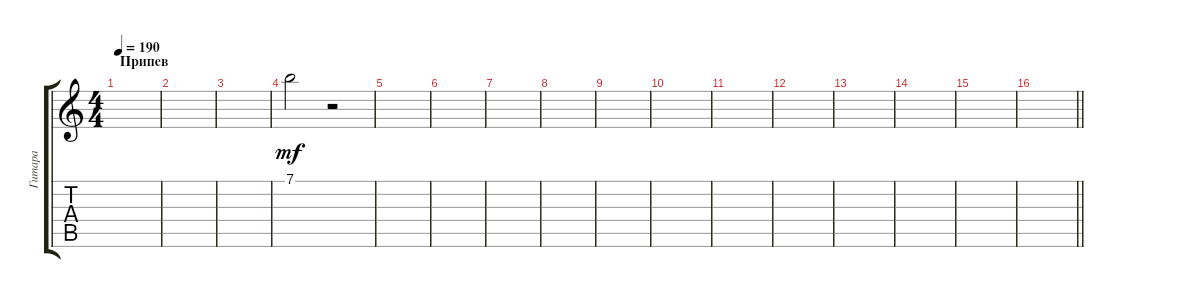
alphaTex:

\track ("Гитара" "Гитара") {instrument acousticguitarsteel}
\staff {score tabs}
\tuning (E4 B3 G3 D3 A2 E2) {hide}
\ts (4 4)
\section ("" "Припев")
\tempo 190
\clef g2
\ks c
|
|
|
7.1.2{dy mf} r.2 |
|
|
|
|
|
|
|
|
|
|
|
\barLineRight lightlight
